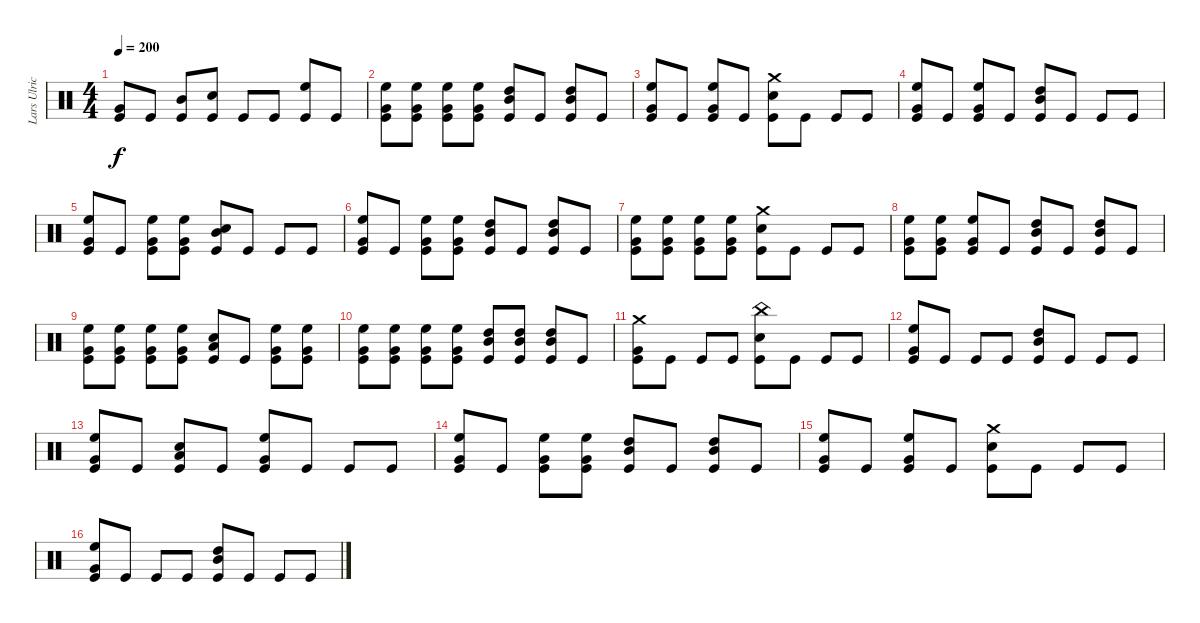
\track ("Lars Ulrich (Drums)" "Lars Ulric") {instrument percussion}
\staff {score}
\articulation defaults
\ts (4 4)
\tempo 200
\clef neutral
\ks c
("Very Low Tom (hit)" "Kick (hit)").8{dy f} "Kick (hit)".8 ("Mid Tom (hit)" "Kick (hit)").8 ("Snare (hit) 2" "Kick (hit)").8 "Kick (hit)".8 "Kick (hit)".8 ("High Floor Tom (hit)" "Kick (hit)").8 "Kick (hit)".8 |
("High Floor Tom (hit)" "Very Low Tom (hit)" "Kick (hit)").8 ("Very Low Tom (hit)" "High Floor Tom (hit)" "Kick (hit)").8 ("High Floor Tom (hit)" "Very Low Tom (hit)" "Kick (hit)").8 ("High Floor Tom (hit)" "Very Low Tom (hit)" "Kick (hit)").8 ("Mid Tom (hit)" "High Tom (hit)" "Kick (hit)").8 "Kick (hit)".8 ("Mid Tom (hit)" "High Tom (hit)" "Kick (hit)").8 "Kick (hit)".8 |
("Very Low Tom (hit)" "High Floor Tom (hit)" "Kick (hit)").8 "Kick (hit)".8 ("Very Low Tom (hit)" "High Floor Tom (hit)" "Kick (hit)").8 "Kick (hit)".8 ("Crash medium (hit)" "Snare (hit) 2" "Kick (hit)").8 "Kick (hit)".8 "Kick (hit)".8 "Kick (hit)".8 |
("Very Low Tom (hit)" "High Floor Tom (hit)" "Kick (hit)").8 "Kick (hit)".8 ("Very Low Tom (hit)" "High Floor Tom (hit)" "Kick (hit)").8 "Kick (hit)".8 ("Mid Tom (hit)" "High Tom (hit)" "Kick (hit)").8 "Kick (hit)".8 "Kick (hit)".8 "Kick (hit)".8 |
("Very Low Tom (hit)" "High Floor Tom (hit)" "Kick (hit)").8 "Kick (hit)".8 ("High Floor Tom (hit)" "Very Low Tom (hit)" "Kick (hit)").8 ("High Floor Tom (hit)" "Very Low Tom (hit)" "Kick (hit)").8 ("Snare (hit) 2" "Mid Tom (hit)" "Kick (hit)").8 "Kick (hit)".8 "Kick (hit)".8 "Kick (hit)".8 |
("High Floor Tom (hit)" "Very Low Tom (hit)" "Kick (hit)").8 "Kick (hit)".8 ("High Floor Tom (hit)" "Very Low Tom (hit)" "Kick (hit)").8 ("High Floor Tom (hit)" "Very Low Tom (hit)" "Kick (hit)").8 ("Mid Tom (hit)" "High Tom (hit)" "Kick (hit)").8 "Kick (hit)".8 ("Mid Tom (hit)" "High Tom (hit)" "Kick (hit)").8 "Kick (hit)".8 |
("High Floor Tom (hit)" "Very Low Tom (hit)" "Kick (hit)").8 ("Very Low Tom (hit)" "High Floor Tom (hit)" "Kick (hit)").8 ("High Floor Tom (hit)" "Very Low Tom (hit)" "Kick (hit)").8 ("High Floor Tom (hit)" "Very Low Tom (hit)" "Kick (hit)").8 ("Snare (hit) 2" "Crash medium (hit)" "Kick (hit)").8 "Kick (hit)".8 "Kick (hit)".8 "Kick (hit)".8 |
("Very Low Tom (hit)" "High Floor Tom (hit)" "Kick (hit)").8 ("Very Low Tom (hit)" "High Floor Tom (hit)" "Kick (hit)").8 ("Very Low Tom (hit)" "High Floor Tom (hit)" "Kick (hit)").8 "Kick (hit)".8 ("High Tom (hit)" "Mid Tom (hit)" "Kick (hit)").8 "Kick (hit)".8 ("High Tom (hit)" "Mid Tom (hit)" "Kick (hit)").8 "Kick (hit)".8 |
("High Floor Tom (hit)" "Very Low Tom (hit)" "Kick (hit)").8 ("High Floor Tom (hit)" "Very Low Tom (hit)" "Kick (hit)").8 ("High Floor Tom (hit)" "Very Low Tom (hit)" "Kick (hit)").8 ("High Floor Tom (hit)" "Very Low Tom (hit)" "Kick (hit)").8 ("Snare (hit) 2" "Low Tom (hit)" "Kick (hit)").8 "Kick (hit)".8 ("High Floor Tom (hit)" "Very Low Tom (hit)" "Kick (hit)").8 ("High Floor Tom (hit)" "Very Low Tom (hit)" "Kick (hit)").8 |
("Very Low Tom (hit)" "High Floor Tom (hit)" "Kick (hit)").8 ("Very Low Tom (hit)" "High Floor Tom (hit)" "Kick (hit)").8 ("Very Low Tom (hit)" "High Floor Tom (hit)" "Kick (hit)").8 ("Very Low Tom (hit)" "High Floor Tom (hit)" "Kick (hit)").8 ("High Tom (hit)" "Mid Tom (hit)" "Kick (hit)").8 ("High Tom (hit)" "Mid Tom (hit)" "Kick (hit)").8 ("Mid Tom (hit)" "High Tom (hit)" "Kick (hit)").8 "Kick (hit)".8 |
("Very Low Tom (hit)" "Crash medium (hit)" "Kick (hit)").8 "Kick (hit)".8 "Kick (hit)".8 "Kick (hit)".8 ("China (hit)" "Snare (hit) 2" "Kick (hit)").8 "Kick (hit)".8 "Kick (hit)".8 "Kick (hit)".8 |
("High Floor Tom (hit)" "Very Low Tom (hit)" "Kick (hit)").8 "Kick (hit)".8 "Kick (hit)".8 "Kick (hit)".8 ("Mid Tom (hit)" "High Tom (hit)" "Kick (hit)").8 "Kick (hit)".8 "Kick (hit)".8 "Kick (hit)".8 |
("Very Low Tom (hit)" "High Floor Tom (hit)" "Kick (hit)").8 "Kick (hit)".8 ("Snare (hit) 2" "Low Tom (hit)" "Kick (hit)").8 "Kick (hit)".8 ("High Floor Tom (hit)" "Very Low Tom (hit)" "Kick (hit)").8 "Kick (hit)".8 "Kick (hit)".8 "Kick (hit)".8 |
("Very Low Tom (hit)" "High Floor Tom (hit)" "Kick (hit)").8 "Kick (hit)".8 ("High Floor Tom (hit)" "Very Low Tom (hit)" "Kick (hit)").8 ("High Floor Tom (hit)" "Very Low Tom (hit)" "Kick (hit)").8 ("Mid Tom (hit)" "High Tom (hit)" "Kick (hit)").8 "Kick (hit)".8 ("Mid Tom (hit)" "High Tom (hit)" "Kick (hit)").8 "Kick (hit)".8 |
("Very Low Tom (hit)" "High Floor Tom (hit)" "Kick (hit)").8 "Kick (hit)".8 ("Very Low Tom (hit)" "High Floor Tom (hit)" "Kick (hit)").8 "Kick (hit)".8 ("Crash medium (hit)" "Snare (hit) 2" "Kick (hit)").8 "Kick (hit)".8 "Kick (hit)".8 "Kick (hit)".8 |
("High Floor Tom (hit)" "Very Low Tom (hit)" "Kick (hit)").8 "Kick (hit)".8 "Kick (hit)".8 "Kick (hit)".8 ("Mid Tom (hit)" "High Tom (hit)" "Kick (hit)").8 "Kick (hit)".8 "Kick (hit)".8 "Kick (hit)".8
